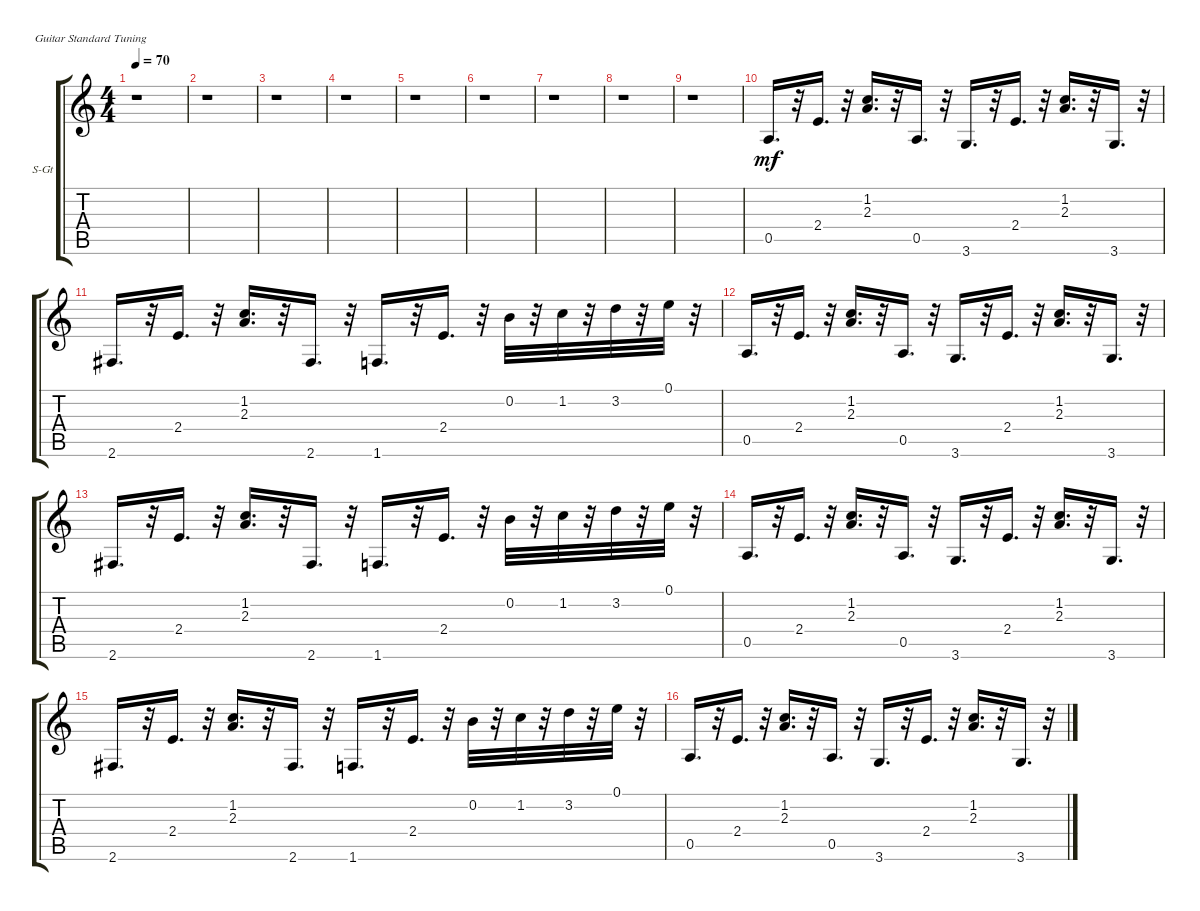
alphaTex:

\bracketExtendMode groupsimilarinstruments
\firstSystemTrackNameOrientation horizontal
\otherSystemsTrackNameOrientation horizontal
\track ("" "S-Gt") {instrument acousticguitarsteel}
\staff {score tabs}
\tuning (E4 B3 G3 D3 A2 E2)
\ts (4 4)
\tempo 70
\clef g2
\ks c
r.1{dy mf instrument acousticguitarsteel} |
r.1 |
r.1 |
r.1 |
r.1 |
r.1 |
r.1 |
r.1 |
r.1 |
0.5.16{d} r.32 2.4.16{d} r.32 (1.2 2.3).16{d} r.32 0.5.16{d} r.32 3.6.16{d} r.32 2.4.16{d} r.32 (1.2 2.3).16{d} r.32 3.6.16{d} r.32 |
2.6.16{d} r.32 2.4.16{d} r.32 (1.2 2.3).16{d} r.32 2.6.16{d} r.32 1.6.16{d} r.32 2.4.16{d} r.32 0.2.32 r.32 1.2.32 r.32 3.2.32 r.32 0.1.32 r.32 |
0.5.16{d} r.32 2.4.16{d} r.32 (1.2 2.3).16{d} r.32 0.5.16{d} r.32 3.6.16{d} r.32 2.4.16{d} r.32 (1.2 2.3).16{d} r.32 3.6.16{d} r.32 |
2.6.16{d} r.32 2.4.16{d} r.32 (1.2 2.3).16{d} r.32 2.6.16{d} r.32 1.6.16{d} r.32 2.4.16{d} r.32 0.2.32 r.32 1.2.32 r.32 3.2.32 r.32 0.1.32 r.32 |
0.5.16{d} r.32 2.4.16{d} r.32 (1.2 2.3).16{d} r.32 0.5.16{d} r.32 3.6.16{d} r.32 2.4.16{d} r.32 (1.2 2.3).16{d} r.32 3.6.16{d} r.32 |
2.6.16{d} r.32 2.4.16{d} r.32 (1.2 2.3).16{d} r.32 2.6.16{d} r.32 1.6.16{d} r.32 2.4.16{d} r.32 0.2.32 r.32 1.2.32 r.32 3.2.32 r.32 0.1.32 r.32 |
0.5.16{d} r.32 2.4.16{d} r.32 (1.2 2.3).16{d} r.32 0.5.16{d} r.32 3.6.16{d} r.32 2.4.16{d} r.32 (1.2 2.3).16{d} r.32 3.6.16{d} r.32
